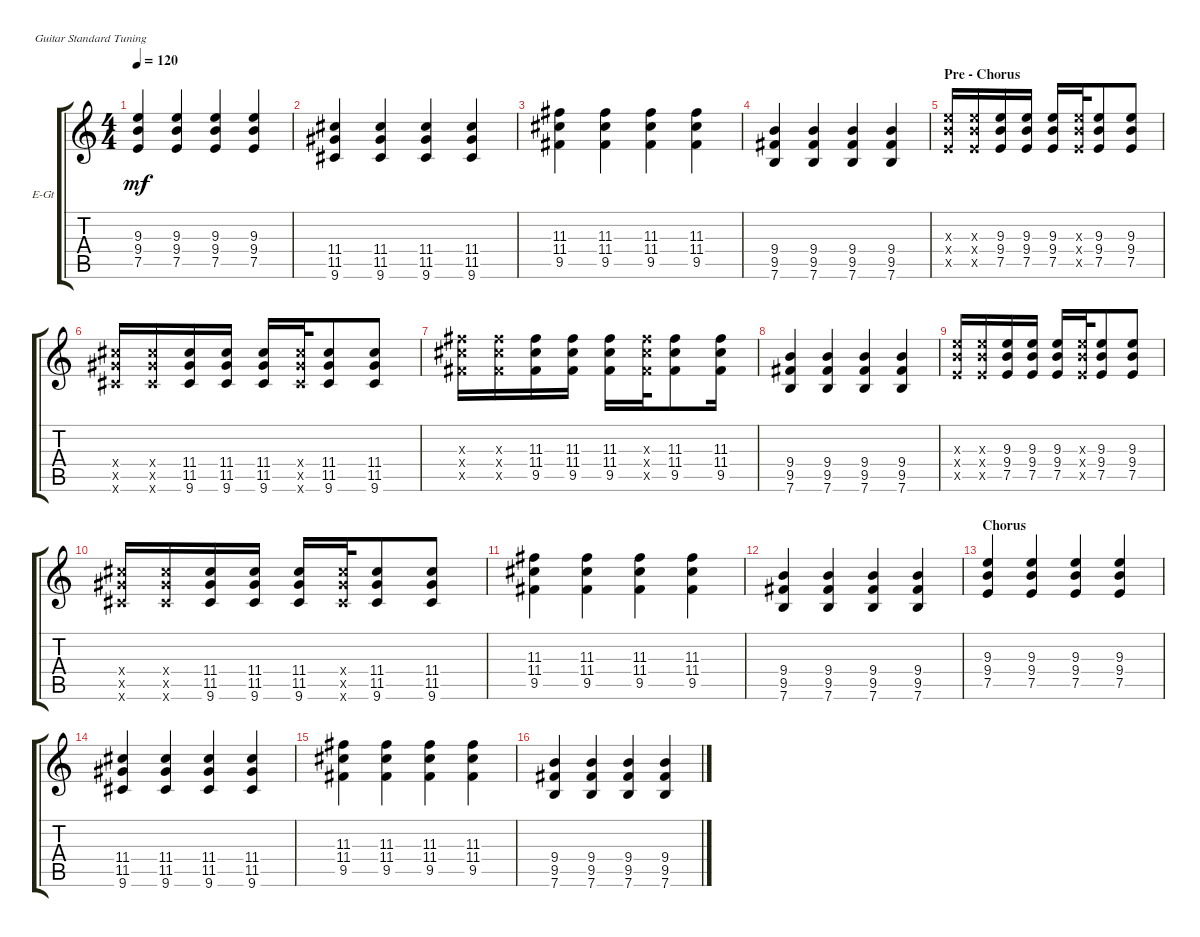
\defaultSystemsLayout 4
\bracketExtendMode groupsimilarinstruments
\firstSystemTrackNameOrientation horizontal
\otherSystemsTrackNameOrientation horizontal
\track ("Guitar" "E-Gt") {instrument distortionguitar}
\staff {score tabs}
\tuning (E4 B3 G3 D3 A2 E2)
\ts (4 4)
\tempo 120
\clef g2
\ks c
(9.4 9.3 7.5).4{dy mf} (9.4 9.3 7.5).4 (9.4 9.3 7.5).4 (9.4 9.3 7.5).4 |
(9.6 11.5 11.4).4 (9.6 11.5 11.4).4 (9.6 11.5 11.4).4 (9.6 11.5 11.4).4 |
(9.5 11.4 11.3).4 (9.5 11.4 11.3).4 (9.5 11.4 11.3).4 (9.5 11.4 11.3).4 |
(7.6 9.5 9.4).4 (7.6 9.5 9.4).4 (7.6 9.5 9.4).4 (7.6 9.5 9.4).4 |
\section ("" "Pre - Chorus")
(9.4{x} 9.3{x} 7.5{x}).16 (9.4{x} 9.3{x} 7.5{x}).16 (9.4 9.3 7.5).16 (9.4 9.3 7.5).16 (9.4 9.3 7.5).16 (9.4{x} 9.3{x} 7.5{x}).32 (9.4 9.3 7.5).8 (9.4 9.3 7.5).8 |
(9.6{x} 11.5{x} 11.4{x}).16 (9.6{x} 11.5{x} 11.4{x}).16 (9.6 11.5 11.4).16 (9.6 11.5 11.4).16 (9.6 11.5 11.4).16 (9.6{x} 11.5{x} 11.4{x}).32 (9.6 11.5 11.4).8 (9.6 11.5 11.4).8 |
(9.5{x} 11.4{x} 11.3{x}).16 (9.5{x} 11.4{x} 11.3{x}).16 (9.5 11.4 11.3).16 (9.5 11.4 11.3).16 (9.5 11.4 11.3).16 (9.5{x} 11.4{x} 11.3{x}).32 (9.5 11.4 11.3).8 (9.5 11.4 11.3).16 |
(7.6 9.5 9.4).4 (7.6 9.5 9.4).4 (7.6 9.5 9.4).4 (7.6 9.5 9.4).4 |
(9.4{x} 9.3{x} 7.5{x}).16 (9.4{x} 9.3{x} 7.5{x}).16 (9.4 9.3 7.5).16 (9.4 9.3 7.5).16 (9.4 9.3 7.5).16 (9.4{x} 9.3{x} 7.5{x}).32 (9.4 9.3 7.5).8 (9.4 9.3 7.5).8 |
(9.6{x} 11.5{x} 11.4{x}).16 (9.6{x} 11.5{x} 11.4{x}).16 (9.6 11.5 11.4).16 (9.6 11.5 11.4).16 (9.6 11.5 11.4).16 (9.6{x} 11.5{x} 11.4{x}).32 (9.6 11.5 11.4).8 (9.6 11.5 11.4).8 |
(9.5 11.4 11.3).4 (9.5 11.4 11.3).4 (9.5 11.4 11.3).4 (9.5 11.4 11.3).4 |
(7.6 9.5 9.4).4 (7.6 9.5 9.4).4 (7.6 9.5 9.4).4 (7.6 9.5 9.4).4 |
\section ("" "Chorus")
(9.4 9.3 7.5).4 (9.4 9.3 7.5).4 (9.4 9.3 7.5).4 (9.4 9.3 7.5).4 |
(9.6 11.5 11.4).4 (9.6 11.5 11.4).4 (9.6 11.5 11.4).4 (9.6 11.5 11.4).4 |
(9.5 11.4 11.3).4 (9.5 11.4 11.3).4 (9.5 11.4 11.3).4 (9.5 11.4 11.3).4 |
(7.6 9.5 9.4).4 (7.6 9.5 9.4).4 (7.6 9.5 9.4).4 (7.6 9.5 9.4).4
